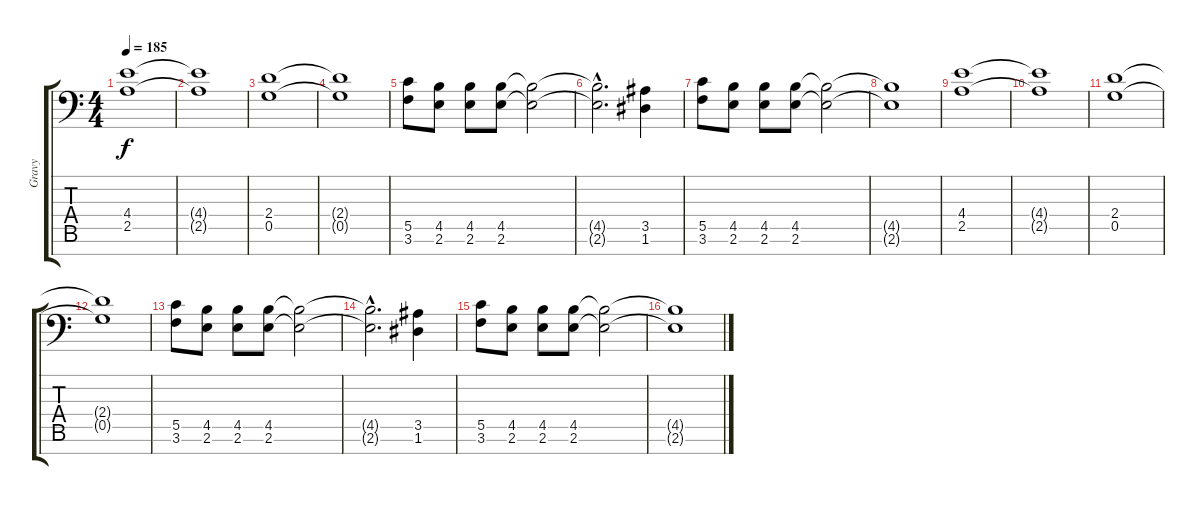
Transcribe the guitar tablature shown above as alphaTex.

\track ("Gravy" "Gravy") {instrument distortionguitar}
\staff {score tabs}
\tuning (D4 A3 F3 C3 G2 D2 A1) {hide}
\ts (4 4)
\tempo 185
\clef f4
\ks c
(4.4 2.5).1{dy f} |
(4.4{t} 2.5{t}).1 |
(2.4 0.5).1 |
(2.4{t} 0.5{t}).1 |
(5.5 3.6).8 (4.5 2.6).8 (4.5 2.6).8 (4.5 2.6).8 (4.5{t} 2.6{t}).2 |
(4.5{hac t} 2.6{hac t}).2{d} (3.5 1.6).4 |
(5.5 3.6).8 (4.5 2.6).8 (4.5 2.6).8 (4.5 2.6).8 (4.5{t} 2.6{t}).2 |
(4.5{t} 2.6{t}).1 |
(4.4 2.5).1 |
(4.4{t} 2.5{t}).1 |
(2.4 0.5).1 |
(2.4{t} 0.5{t}).1 |
(5.5 3.6).8 (4.5 2.6).8 (4.5 2.6).8 (4.5 2.6).8 (4.5{t} 2.6{t}).2 |
(4.5{hac t} 2.6{hac t}).2{d} (3.5 1.6).4 |
(5.5 3.6).8 (4.5 2.6).8 (4.5 2.6).8 (4.5 2.6).8 (4.5{t} 2.6{t}).2 |
(4.5{t} 2.6{t}).1
